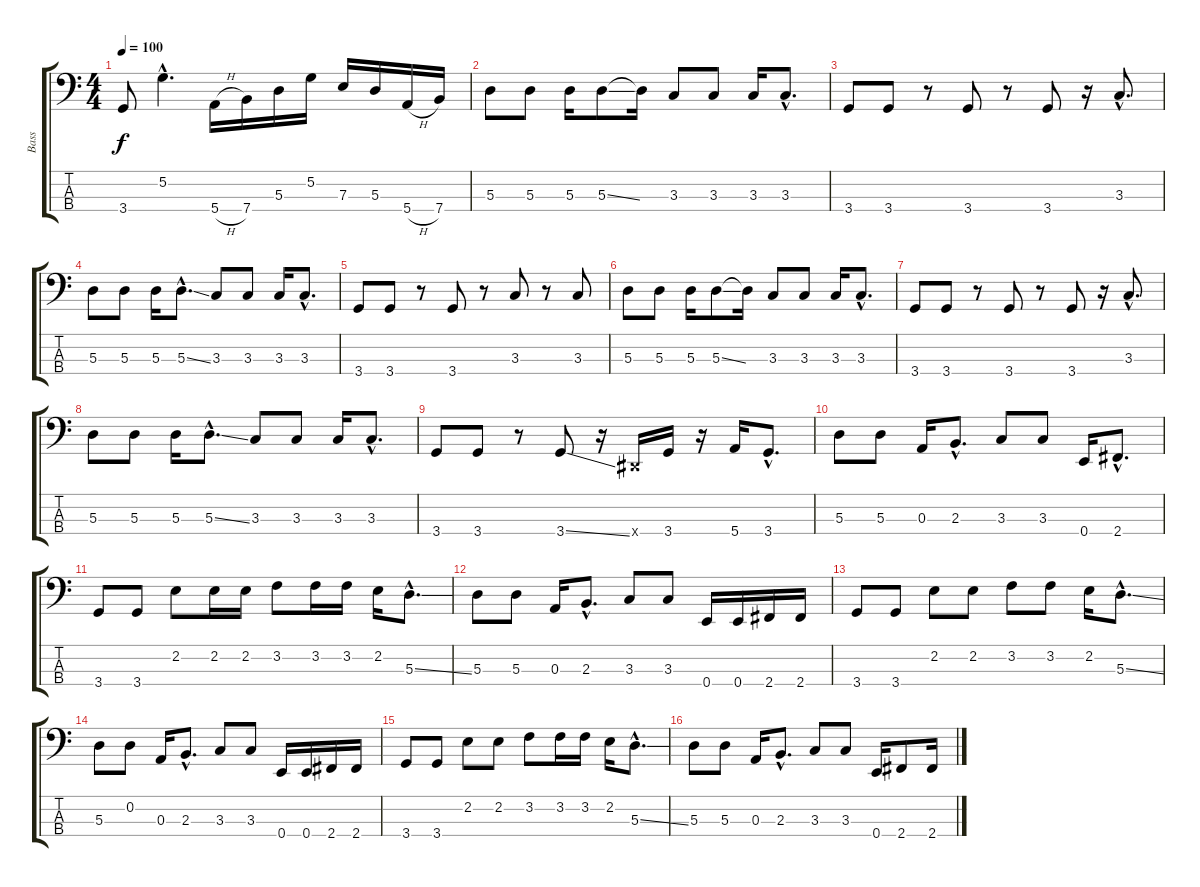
\track ("Bass" "Bass") {instrument electricbassfinger}
\staff {score tabs}
\tuning (G2 D2 A1 E1) {hide}
\ts (4 4)
\tempo 100
\clef f4
\ks c
3.4.8{dy f} 5.2{hac}.4{d} 5.4{h}.16 7.4.16 5.3.16 5.2.16 7.3.16 5.3.16 5.4{h}.16 7.4.16 |
5.3.8 5.3.8 5.3.16 5.3{ss}.8 5.3{t}.16 3.3.8 3.3.8 3.3.16 3.3{hac}.8{d} |
3.4.8 3.4.8 r.8 3.4.8 r.8 3.4.8 r.16 3.3{hac}.8{d} |
5.3.8 5.3.8 5.3.16 5.3{ss hac}.8{d} 3.3.8 3.3.8 3.3.16 3.3{hac}.8{d} |
3.4.8 3.4.8 r.8 3.4.8 r.8 3.3.8 r.8 3.3.8 |
5.3.8 5.3.8 5.3.16 5.3{ss}.8 5.3{t}.16 3.3.8 3.3.8 3.3.16 3.3{hac}.8{d} |
3.4.8 3.4.8 r.8 3.4.8 r.8 3.4.8 r.16 3.3{hac}.8{d} |
5.3.8 5.3.8 5.3.16 5.3{ss hac}.8{d} 3.3.8 3.3.8 3.3.16 3.3{hac}.8{d} |
3.4.8 3.4.8 r.8 3.4{ss}.8 r.16 -1.4{x}.16 3.4.16 r.16 5.4.16 3.4{hac}.8{d} |
5.3.8 5.3.8 0.3.16 2.3{hac}.8{d} 3.3.8 3.3.8 0.4.16 2.4{hac}.8{d} |
3.4.8 3.4.8 2.2.8 2.2.16 2.2.16 3.2.8 3.2.16 3.2.16 2.2.16 5.3{ss hac}.8{d} |
5.3.8 5.3.8 0.3.16 2.3{hac}.8{d} 3.3.8 3.3.8 0.4.16 0.4.16 2.4.16 2.4.16 |
3.4.8 3.4.8 2.2.8 2.2.8 3.2.8 3.2.8 2.2.16 5.3{ss hac}.8{d} |
5.3.8 0.2.8 0.3.16 2.3{hac}.8{d} 3.3.8 3.3.8 0.4.16 0.4.16 2.4.16 2.4.16 |
3.4.8 3.4.8 2.2.8 2.2.8 3.2.8 3.2.16 3.2.16 2.2.16 5.3{ss hac}.8{d} |
5.3.8 5.3.8 0.3.16 2.3{hac}.8{d} 3.3.8 3.3.8 0.4.16 2.4.8 2.4{ss}.16
